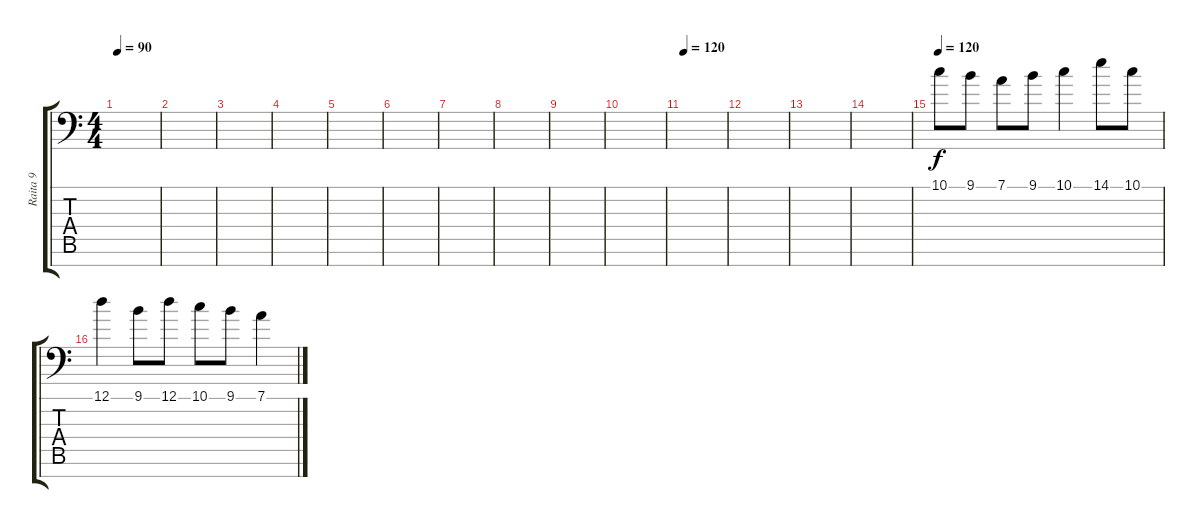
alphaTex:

\track ("Raita 9" "Raita 9") {instrument stringensemble1}
\staff {score tabs}
\tuning (D4 A3 F3 C3 G2 D2 A1) {hide}
\ts (4 4)
\tempo 90
\clef f4
\ks c
|
|
|
|
|
|
|
|
|
|
\tempo 120
|
|
|
|
\tempo 120
10.1.8 9.1.8 7.1.8 9.1.8 10.1.4 14.1.8 10.1.8 |
12.1.4 9.1.8 12.1.8 10.1.8 9.1.8 7.1.4
